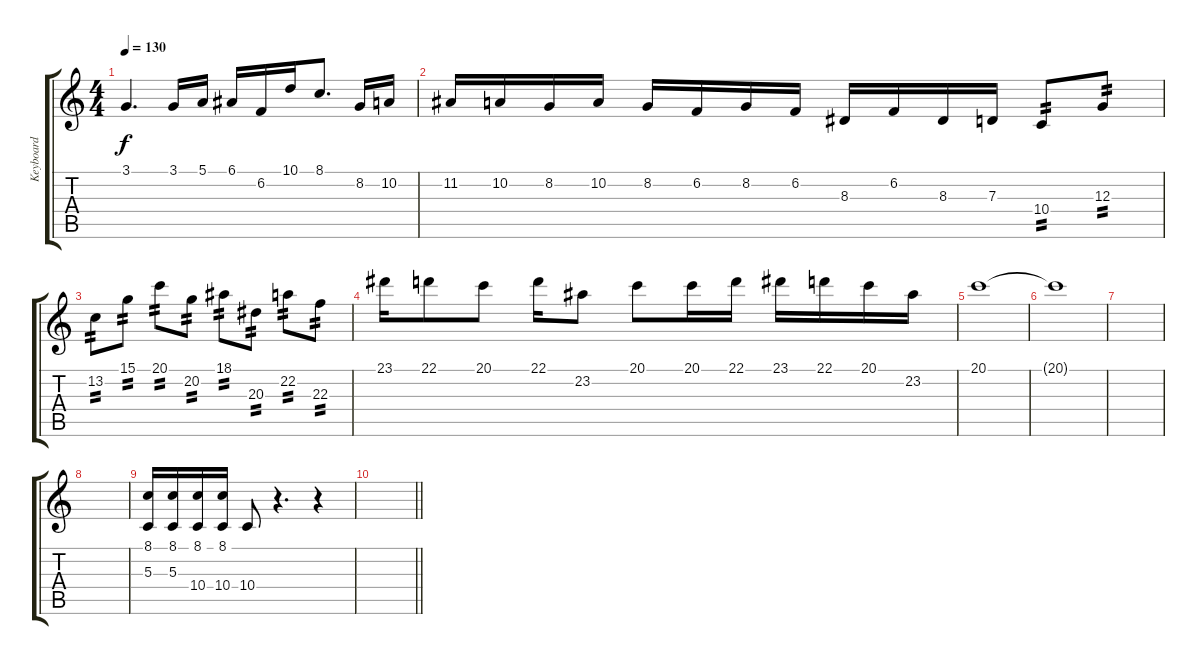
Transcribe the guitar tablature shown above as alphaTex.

\track ("Keyboard" "Keyboard") {instrument lead2sawtooth}
\staff {score tabs}
\tuning (E4 B3 G3 D3 A2 E2) {hide}
\ts (4 4)
\tempo 130
\clef g2
\ks c
3.1.4{d dy f volume 16} 3.1.16 5.1.16 6.1.16 6.2.16 10.1.16 8.1.8{d} 8.2.16 10.2.16 |
11.2.16 10.2.16 8.2.16 10.2.16 8.2.16 6.2.16 8.2.16 6.2.16 8.3.16 6.2.16 8.3.16 7.3.16 10.4.8{tp 2} 12.3.8{tp 2} |
13.2.8{tp 2} 15.1.8{tp 2} 20.1.8{tp 2} 20.2.8{tp 2} 18.1.8{tp 2} 20.3.8{tp 2} 22.2.8{tp 2} 22.3.8{tp 2} |
23.1.16 22.1.8 20.1.8 22.1.16 23.2.8 20.1.8 20.1.16 22.1.16 23.1.16 22.1.16 20.1.16 23.2.16 |
20.1.1 |
20.1{t}.1 |
|
|
(8.1 5.3).16{instrument lead5charang} (8.1 5.3).16 (8.1 10.4).16 (8.1 10.4).16 10.4.8 r.4{d} r.4 |
\barLineRight lightlight
